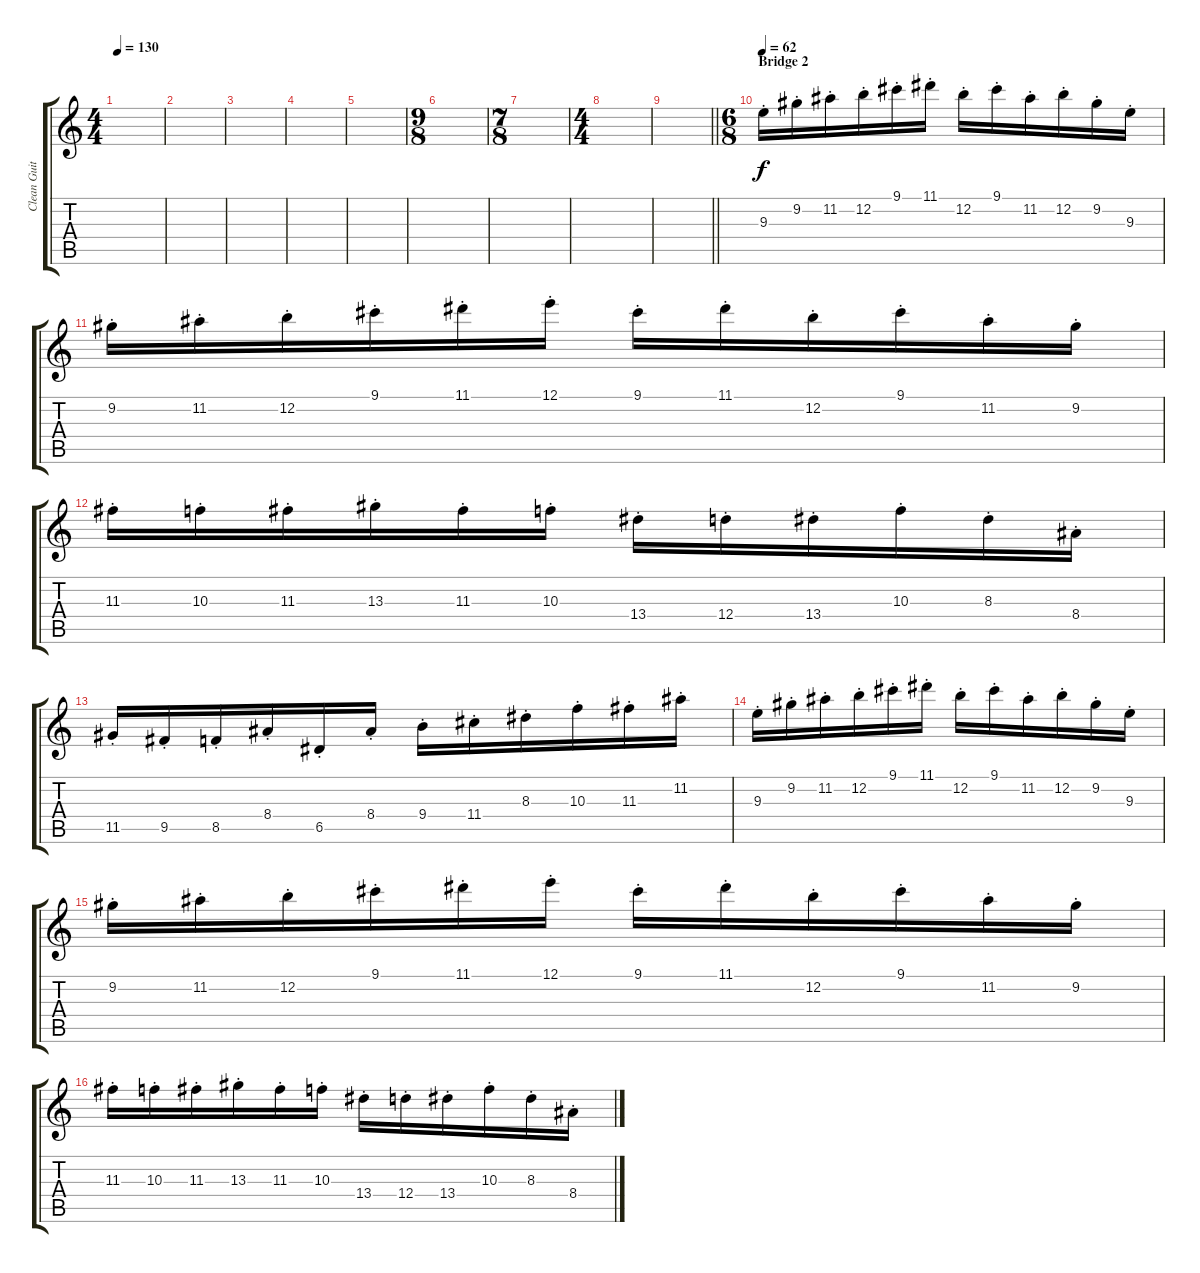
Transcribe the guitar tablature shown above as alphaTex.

\track ("Clean Guitar" "Clean Guit") {instrument acousticguitarsteel}
\staff {score tabs}
\tuning (E4 B3 G3 D3 A2 E2) {hide}
\ts (4 4)
\tempo 130
\clef g2
\ks c
|
|
|
|
|
\ts (9 8)
|
\ts (7 8)
|
\ts (4 4)
|
\barLineRight lightlight
|
\ts (6 8)
\section ("" "Bridge 2")
\tempo 62
9.3{st}.16 9.2{st}.16 11.2{st}.16 12.2{st}.16 9.1{st}.16 11.1{st}.16 12.2{st}.16 9.1{st}.16 11.2{st}.16 12.2{st}.16 9.2{st}.16 9.3{st}.16 |
9.2{st}.16 11.2{st}.16 12.2{st}.16 9.1{st}.16 11.1{st}.16 12.1{st}.16 9.1{st}.16 11.1{st}.16 12.2{st}.16 9.1{st}.16 11.2{st}.16 9.2{st}.16 |
11.3{st}.16 10.3{st}.16 11.3{st}.16 13.3{st}.16 11.3{st}.16 10.3{st}.16 13.4{st}.16 12.4{st}.16 13.4{st}.16 10.3{st}.16 8.3{st}.16 8.4{st}.16 |
11.5{st}.16 9.5{st}.16 8.5{st}.16 8.4{st}.16 6.5{st}.16 8.4{st}.16 9.4{st}.16 11.4{st}.16 8.3{st}.16 10.3{st}.16 11.3{st}.16 11.2{st}.16 |
9.3{st}.16 9.2{st}.16 11.2{st}.16 12.2{st}.16 9.1{st}.16 11.1{st}.16 12.2{st}.16 9.1{st}.16 11.2{st}.16 12.2{st}.16 9.2{st}.16 9.3{st}.16 |
9.2{st}.16 11.2{st}.16 12.2{st}.16 9.1{st}.16 11.1{st}.16 12.1{st}.16 9.1{st}.16 11.1{st}.16 12.2{st}.16 9.1{st}.16 11.2{st}.16 9.2{st}.16 |
11.3{st}.16 10.3{st}.16 11.3{st}.16 13.3{st}.16 11.3{st}.16 10.3{st}.16 13.4{st}.16 12.4{st}.16 13.4{st}.16 10.3{st}.16 8.3{st}.16 8.4{st}.16
